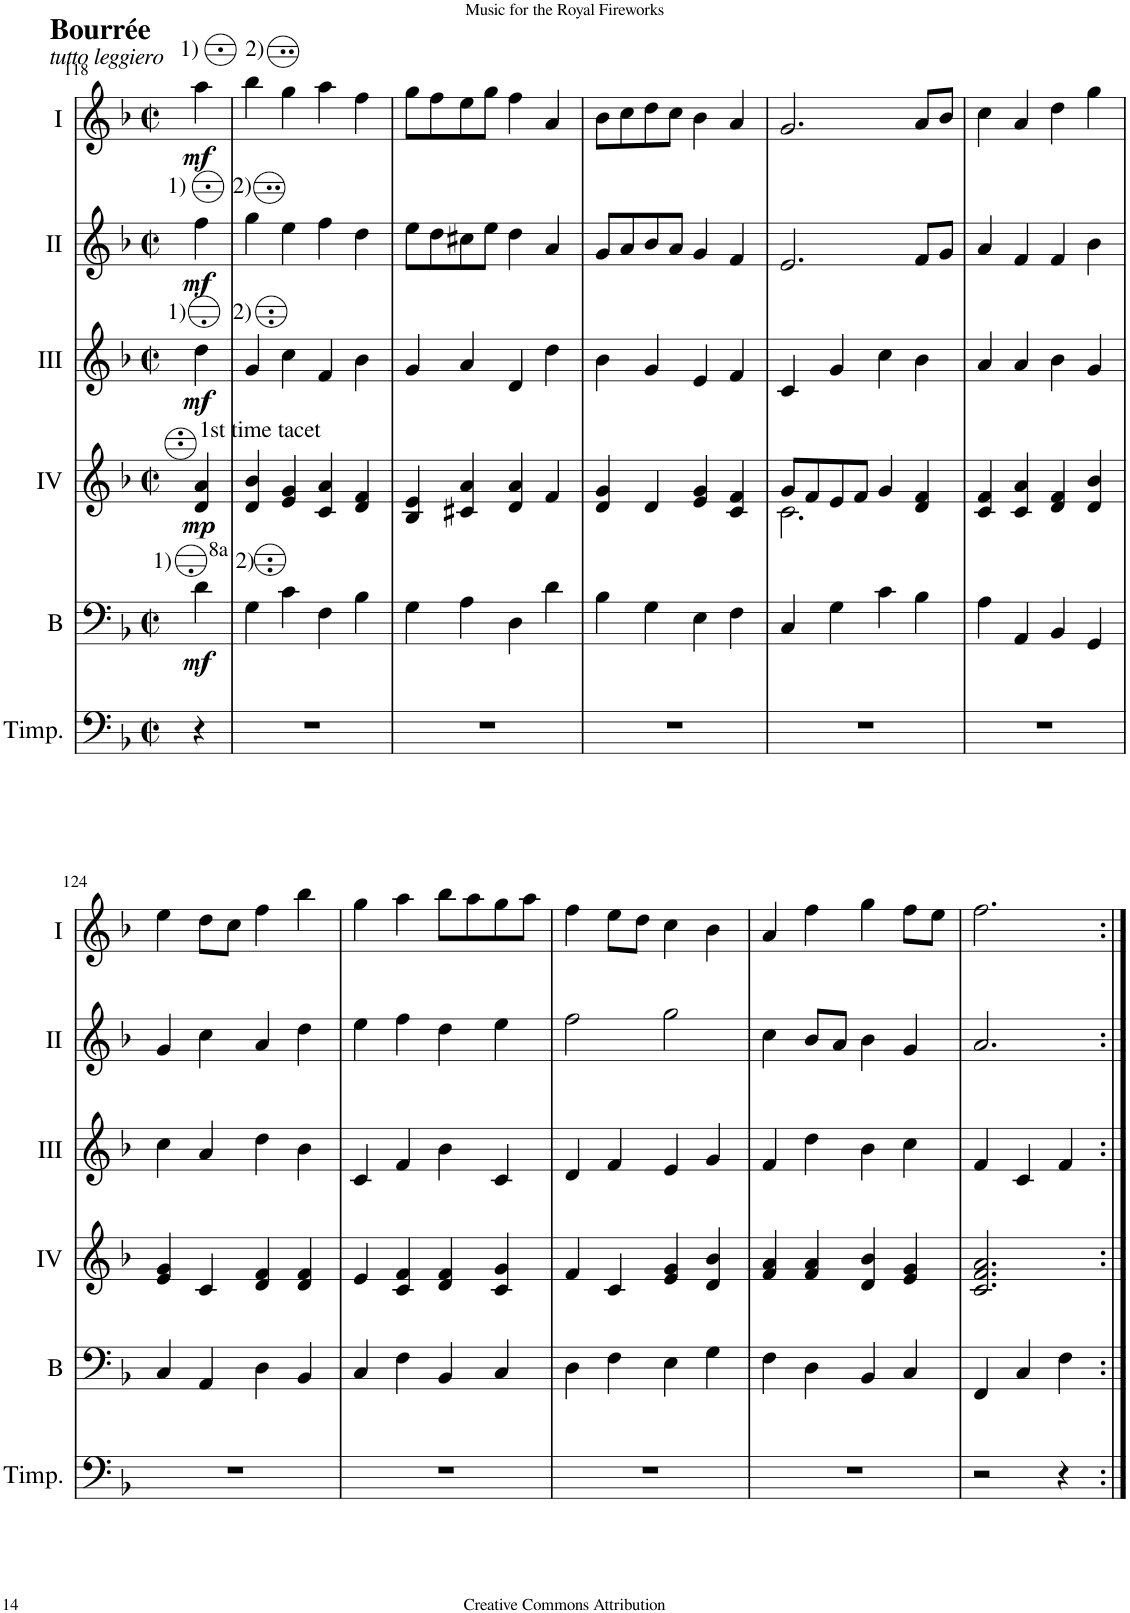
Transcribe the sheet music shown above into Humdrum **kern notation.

**kern	**kern	**dynam	**kern	**dynam	**kern	**dynam	**kern	**dynam	**kern	**dynam
*part6	*part5	*part5	*part4	*part4	*part3	*part3	*part2	*part2	*part1	*part1
*staff6	*staff5	*staff5	*staff4	*staff4	*staff3	*staff3	*staff2	*staff2	*staff1	*staff1
*I"Timpani	*I"Bass	*	*I"Acc. 4	*	*I"Acc. 3	*	*I"Acc. 2	*	*I"Acc. 1	*
*I'Timp.	*I'B	*	*	*	*	*	*	*	*	*
!!LO:PB:g=z
*clefF4	*clefF4	*	*clefG2	*	*clefG2	*	*clefG2	*	*clefG2	*
*k[b-]	*k[b-]	*	*k[b-]	*	*k[b-]	*	*k[b-]	*	*k[b-]	*
*M2/2	*M2/2	*	*M2/2	*	*M2/2	*	*M2/2	*	*M2/2	*
*met(c|)	*met(c|)	*	*met(c|)	*	*met(c|)	*	*met(c|)	*	*met(c|)	*
=118!|:	=118!|:	=118!|:	=118!|:	=118!|:	=118!|:	=118!|:	=118!|:	=118!|:	=118!|:	=118!|:
!	!	!	!	!	!	!	!	!	!LO:TX:a:B:t=Bourrée	!
!	!	!	!	!	!	!	!	!	!LO:TX:a:i:t=tutto leggiero	!
!	!	!	!	!	!	!	!	!	!LO:TX:a:t=1)        2)	!
!	!	!	!	!	!	!	!LO:TX:a:t=1)        2)	!	!	!
!	!	!	!	!	!LO:TX:a:t=1)        2)	!	!	!	!	!
!	!	!	!LO:TX:a:t=1st time tacet	!	!	!	!	!	!	!
!	!LO:TX:a:t=1)           2)	!	!	!	!	!	!	!	!	!
!	!LO:TX:a:t=8a	!	!	!	!	!	!	!	!	!
!	!	!LO:DY:b	!	!LO:DY:b	!	!LO:DY:b	!	!LO:DY:b	!	!LO:DY:b
4r	4D\	mf	4d/ 4a/	mp	4d\	mf	4ff\	mf	4aa\	mf
=119	=119	=119	=119	=119	=119	=119	=119	=119	=119	=119
1r	4GG\	.	4d/ 4b-/	.	4G/	.	4gg\	.	4bb-\	.
.	4C\	.	4e/ 4g/	.	4c\	.	4ee\	.	4gg\	.
.	4FF\	.	4c/ 4a/	.	4F/	.	4ff\	.	4aa\	.
.	4BB-\	.	4d/ 4f/	.	4B-\	.	4dd\	.	4ff\	.
=120	=120	=120	=120	=120	=120	=120	=120	=120	=120	=120
1r	4GG\	.	4B-/ 4e/	.	4G/	.	8ee\L	.	8gg\L	.
.	.	.	.	.	.	.	8dd\	.	8ff\	.
.	4AA\	.	4c#X/ 4a/	.	4A/	.	8cc#X\	.	8ee\	.
.	.	.	.	.	.	.	8ee\J	.	8gg\J	.
.	4DD\	.	4d/ 4a/	.	4D/	.	4dd\	.	4ff\	.
.	4D\	.	4f/	.	4d\	.	4a/	.	4a/	.
=121	=121	=121	=121	=121	=121	=121	=121	=121	=121	=121
1r	4BB-\	.	4d/ 4g/	.	4B-\	.	8g/L	.	8b-\L	.
.	.	.	.	.	.	.	8a/	.	8cc\	.
.	4GG\	.	4d/	.	4G/	.	8b-/	.	8dd\	.
.	.	.	.	.	.	.	8a/J	.	8cc\J	.
.	4EE\	.	4e/ 4g/	.	4E/	.	4g/	.	4b-\	.
.	4FF\	.	4c/ 4f/	.	4F/	.	4f/	.	4a/	.
=122	=122	=122	=122	=122	=122	=122	=122	=122	=122	=122
*	*	*	*^	*	*	*	*	*	*	*
1r	4CC/	.	8g/L	2.c\	.	4C/	.	2.e/	.	2.g/	.
.	.	.	8f/	.	.	.	.	.	.	.	.
.	4GG\	.	8e/	.	.	4G/	.	.	.	.	.
.	.	.	8f/J	.	.	.	.	.	.	.	.
.	4C\	.	4g/	.	.	4c\	.	.	.	.	.
.	4BB-\	.	4d/ 4f/	4ryy	.	4B-\	.	8f/L	.	8a/L	.
.	.	.	.	.	.	.	.	8g/J	.	8b-/J	.
*	*	*	*v	*v	*	*	*	*	*	*	*
=123	=123	=123	=123	=123	=123	=123	=123	=123	=123	=123
1r	4AA\	.	4c/ 4f/	.	4A/	.	4a/	.	4cc\	.
.	4AAA/	.	4c/ 4a/	.	4A/	.	4f/	.	4a/	.
.	4BBB-/	.	4d/ 4f/	.	4B-\	.	4f/	.	4dd\	.
.	4GGG/	.	4d/ 4b-/	.	4G/	.	4b-\	.	4gg\	.
!!LO:LB:g=z
=124	=124	=124	=124	=124	=124	=124	=124	=124	=124	=124
1r	4CC/	.	4e/ 4g/	.	4c\	.	4g/	.	4ee\	.
.	4AAA/	.	4c/	.	4A/	.	4cc\	.	8dd\L	.
.	.	.	.	.	.	.	.	.	8cc\J	.
.	4DD\	.	4d/ 4f/	.	4d\	.	4a/	.	4ff\	.
.	4BBB-/	.	4d/ 4f/	.	4B-\	.	4dd\	.	4bb-\	.
=125	=125	=125	=125	=125	=125	=125	=125	=125	=125	=125
1r	4CC/	.	4e/	.	4C/	.	4ee\	.	4gg\	.
.	4FF\	.	4c/ 4f/	.	4F/	.	4ff\	.	4aa\	.
.	4BBB-/	.	4d/ 4f/	.	4B-\	.	4dd\	.	8bb-\L	.
.	.	.	.	.	.	.	.	.	8aa\	.
.	4CC/	.	4c/ 4g/	.	4C/	.	4ee\	.	8gg\	.
.	.	.	.	.	.	.	.	.	8aa\J	.
=126	=126	=126	=126	=126	=126	=126	=126	=126	=126	=126
1r	4DD\	.	4f/	.	4D/	.	2ff\	.	4ff\	.
.	4FF\	.	4c/	.	4F/	.	.	.	8ee\L	.
.	.	.	.	.	.	.	.	.	8dd\J	.
.	4EE\	.	4e/ 4g/	.	4E/	.	2gg\	.	4cc\	.
.	4GG\	.	4d/ 4b-/	.	4G/	.	.	.	4b-\	.
=127	=127	=127	=127	=127	=127	=127	=127	=127	=127	=127
1r	4FF\	.	4f/ 4a/	.	4F/	.	4cc\	.	4a/	.
.	4DD\	.	4f/ 4a/	.	4d\	.	8b-/L	.	4ff\	.
.	.	.	.	.	.	.	8a/J	.	.	.
.	4BBB-/	.	4d/ 4b-/	.	4B-\	.	4b-\	.	4gg\	.
.	4CC/	.	4e/ 4g/	.	4c\	.	4g/	.	8ff\L	.
.	.	.	.	.	.	.	.	.	8ee\J	.
=128	=128	=128	=128	=128	=128	=128	=128	=128	=128	=128
2r	4FFF/	.	2.c/ 2.f/ 2.a/	.	4F/	.	2.a/	.	2.ff\	.
.	4CC/	.	.	.	4C/	.	.	.	.	.
4r	4FF\	.	.	.	4F/	.	.	.	.	.
=:|!	=:|!	=:|!	=:|!	=:|!	=:|!	=:|!	=:|!	=:|!	=:|!	=:|!
*-	*-	*-	*-	*-	*-	*-	*-	*-	*-	*-
